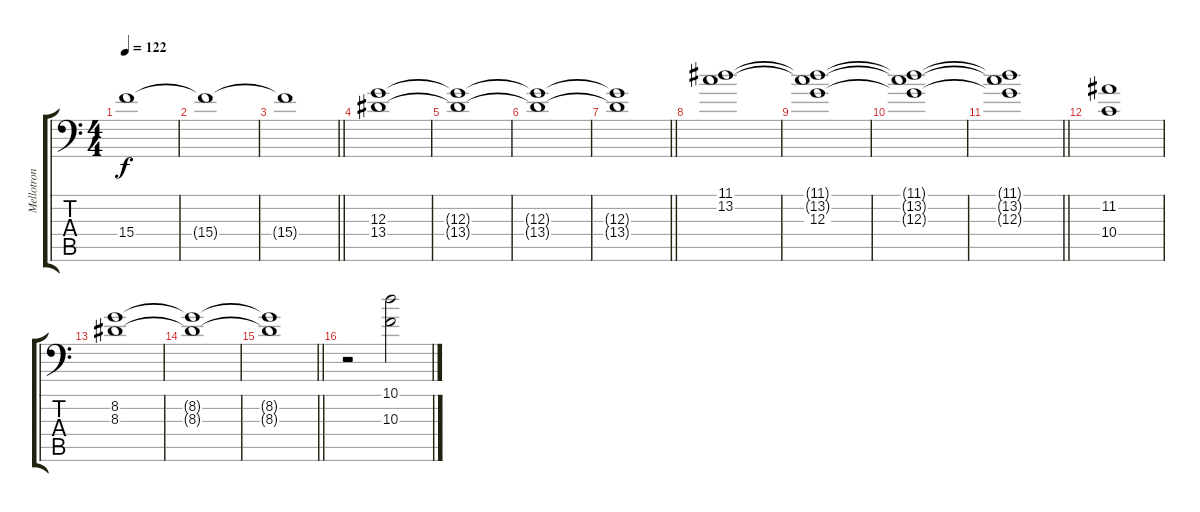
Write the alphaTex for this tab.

\track ("Mellotron" "Mellotron") {instrument flute}
\staff {score tabs}
\tuning (E4 B3 G3 D3 A2 E1) {hide}
\ts (4 4)
\tempo 122
\clef f4
\ks c
15.4{t}.1{dy f} |
15.4{t}.1 |
\barLineRight lightlight
15.4{t}.1 |
\section ("" "")
(12.3 13.4).1 |
(12.3{t} 13.4{t}).1 |
(12.3{t} 13.4{t}).1 |
\barLineRight lightlight
(12.3{t} 13.4{t}).1 |
\section ("" "")
(11.1 13.2).1 |
(11.1{t} 13.2{t} 12.3).1 |
(11.1{t} 13.2{t} 12.3{t}).1 |
\barLineRight lightlight
(11.1{t} 13.2{t} 12.3{t}).1 |
\section ("" "")
(11.2 10.4).1 |
(8.2 8.3).1 |
(8.2{t} 8.3{t}).1 |
\barLineRight lightlight
(8.2{t} 8.3{t}).1 |
\section ("" "")
r.2 (10.1 10.3).2
